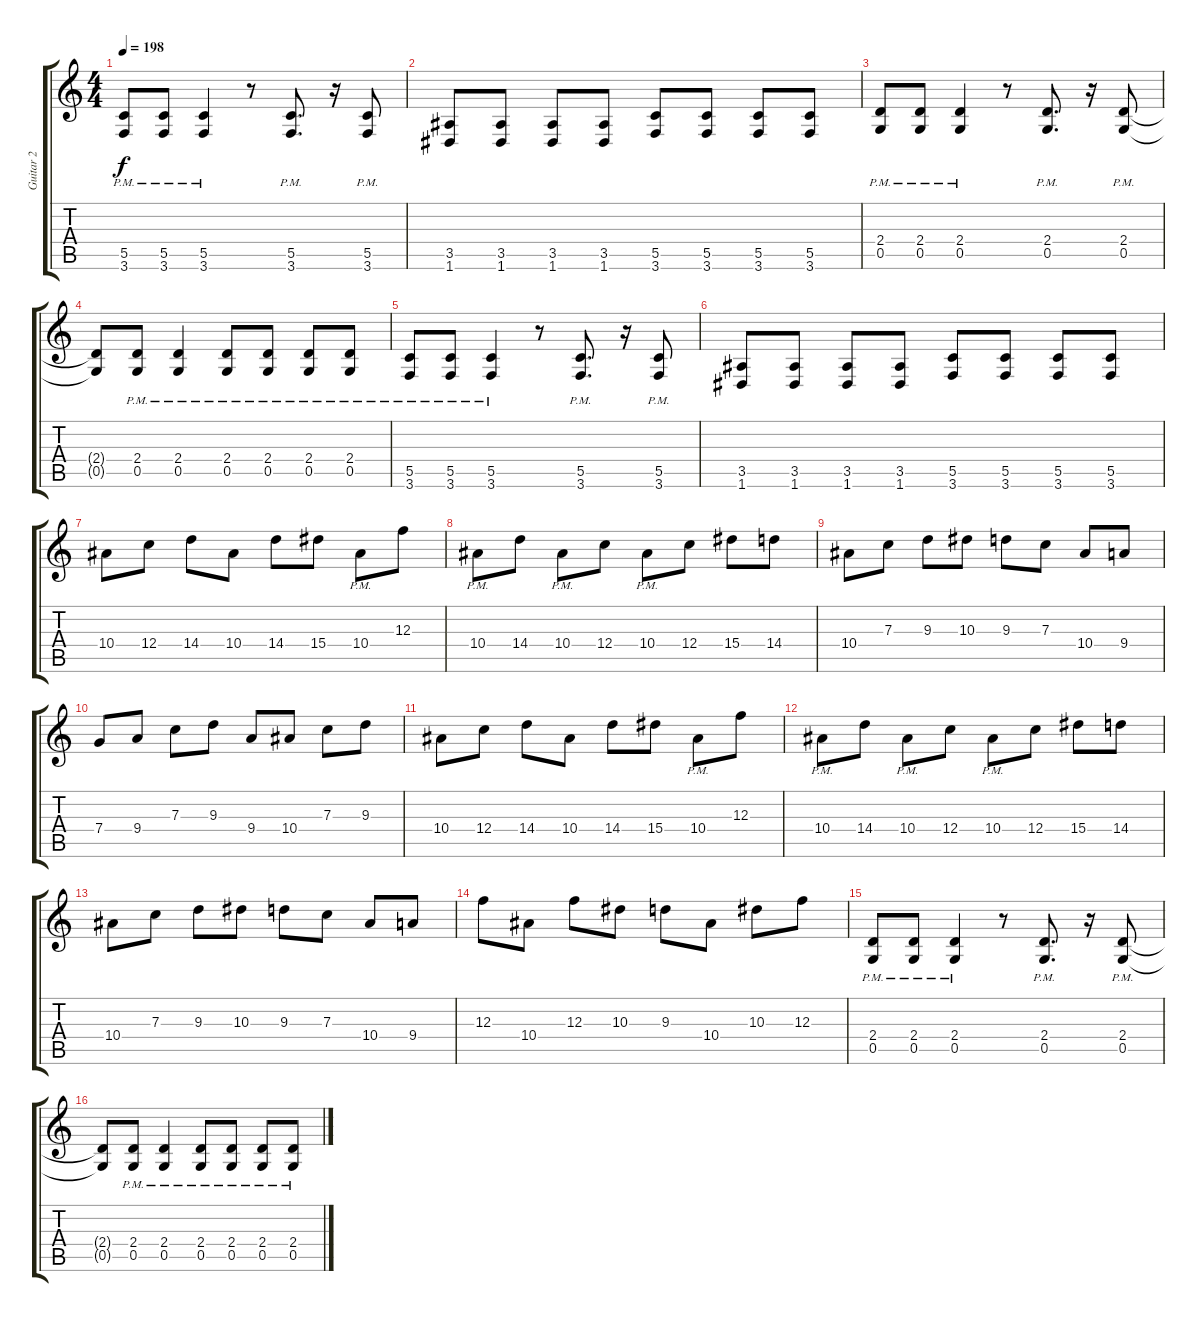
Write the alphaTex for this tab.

\track ("Guitar 2" "Guitar 2") {instrument distortionguitar}
\staff {score tabs}
\tuning (D4 A3 F3 C3 G2 D2) {hide}
\ts (4 4)
\tempo 198
\clef g2
\ks c
(5.5{pm} 3.6).8{dy f} (5.5{pm} 3.6).8 (5.5{pm} 3.6).4 r.8 (5.5{pm} 3.6).8{d} r.16 (5.5{pm} 3.6).8 |
(3.5 1.6).8 (3.5 1.6).8 (3.5 1.6).8 (3.5 1.6).8 (5.5 3.6).8 (5.5 3.6).8 (5.5 3.6).8 (5.5 3.6).8 |
(2.4{pm} 0.5{pm}).8 (2.4{pm} 0.5{pm}).8 (2.4{pm} 0.5{pm}).4 r.8 (2.4{pm} 0.5{pm}).8{d} r.16 (2.4{pm} 0.5{pm}).8 |
(2.4{t} 0.5{t}).8 (2.4{pm} 0.5{pm}).8 (2.4{pm} 0.5{pm}).4 (2.4{pm} 0.5{pm}).8 (2.4{pm} 0.5{pm}).8 (2.4{pm} 0.5{pm}).8 (2.4{pm} 0.5{pm}).8 |
(5.5{pm} 3.6).8 (5.5{pm} 3.6).8 (5.5{pm} 3.6).4 r.8 (5.5{pm} 3.6).8{d} r.16 (5.5{pm} 3.6).8 |
(3.5 1.6).8 (3.5 1.6).8 (3.5 1.6).8 (3.5 1.6).8 (5.5 3.6).8 (5.5 3.6).8 (5.5 3.6).8 (5.5 3.6).8 |
10.4.8 12.4.8 14.4.8 10.4.8 14.4.8 15.4.8 10.4{pm}.8 12.3.8 |
10.4{pm}.8 14.4.8 10.4{pm}.8 12.4.8 10.4{pm}.8 12.4.8 15.4.8 14.4.8 |
10.4.8 7.3.8 9.3.8 10.3.8 9.3.8 7.3.8 10.4.8 9.4.8 |
7.4.8 9.4.8 7.3.8 9.3.8 9.4.8 10.4.8 7.3.8 9.3.8 |
10.4.8 12.4.8 14.4.8 10.4.8 14.4.8 15.4.8 10.4{pm}.8 12.3.8 |
10.4{pm}.8 14.4.8 10.4{pm}.8 12.4.8 10.4{pm}.8 12.4.8 15.4.8 14.4.8 |
10.4.8 7.3.8 9.3.8 10.3.8 9.3.8 7.3.8 10.4.8 9.4.8 |
12.3.8 10.4.8 12.3.8 10.3.8 9.3.8 10.4.8 10.3.8 12.3.8 |
(2.4{pm} 0.5{pm}).8 (2.4{pm} 0.5{pm}).8 (2.4{pm} 0.5{pm}).4 r.8 (2.4{pm} 0.5{pm}).8{d} r.16 (2.4{pm} 0.5{pm}).8 |
(2.4{t} 0.5{t}).8 (2.4{pm} 0.5{pm}).8 (2.4{pm} 0.5{pm}).4 (2.4{pm} 0.5{pm}).8 (2.4{pm} 0.5{pm}).8 (2.4{pm} 0.5{pm}).8 (2.4{pm} 0.5{pm}).8
